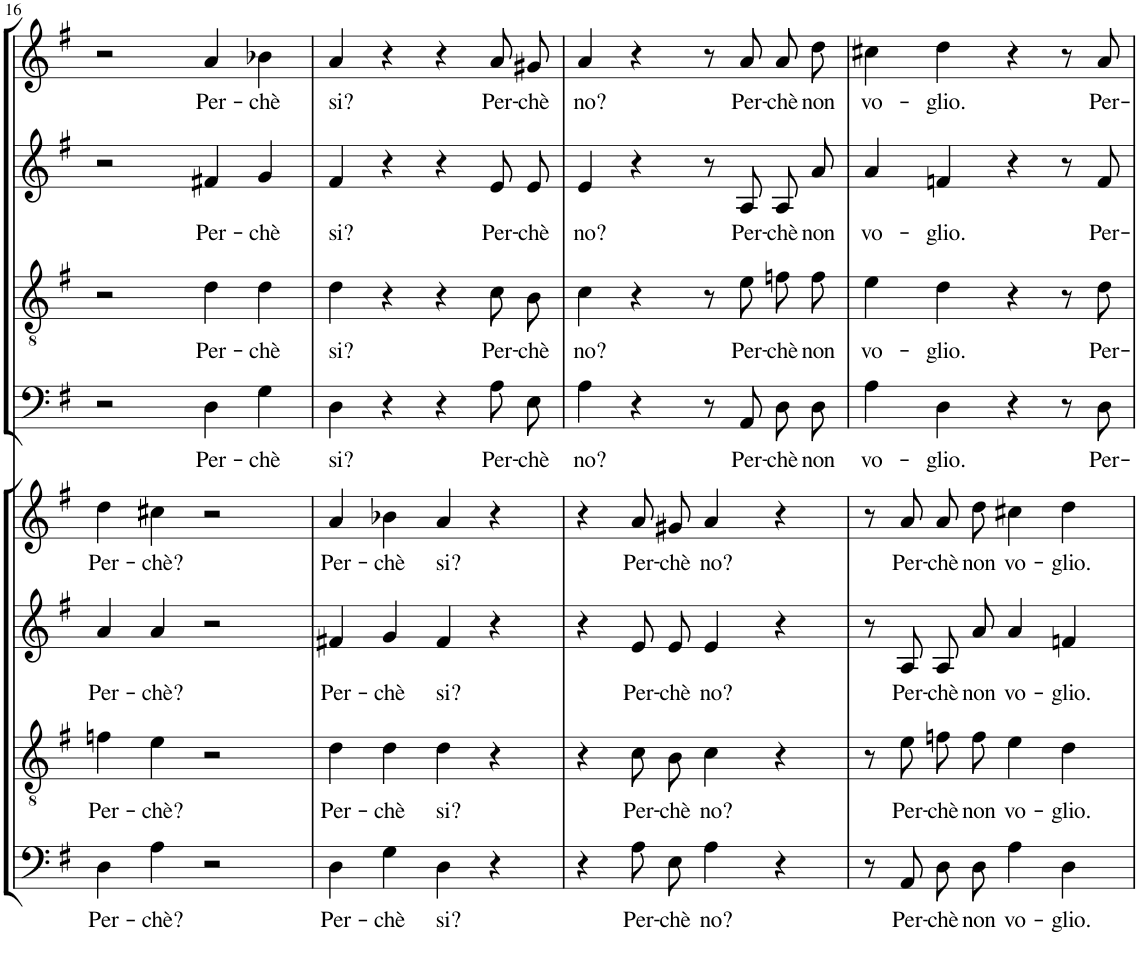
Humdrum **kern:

**kern	**text	**kern	**text	**kern	**text	**kern	**text	**kern	**text	**kern	**text	**kern	**text	**kern	**text
*part8	*part8	*part7	*part7	*part6	*part6	*part5	*part5	*part4	*part4	*part3	*part3	*part2	*part2	*part1	*part1
*staff8	*staff8	*staff7	*staff7	*staff6	*staff6	*staff5	*staff5	*staff4	*staff4	*staff3	*staff3	*staff2	*staff2	*staff1	*staff1
*I"B II	*	*I"T II	*	*I"C II	*	*I"S II	*	*I"B I	*	*I"T I	*	*I"C I	*	*I"S I	*
!!LO:PB:g=z
*clefF4	*	*clefGv2	*	*clefG2	*	*clefG2	*	*clefF4	*	*clefGv2	*	*clefG2	*	*clefG2	*
*	*	*	*	*	*	*Trd1c2	*	*	*	*	*	*	*	*Trd1c2	*
*k[f#]	*	*k[f#]	*	*k[f#]	*	*k[f#]	*	*k[f#]	*	*k[f#]	*	*k[f#]	*	*k[f#]	*
*G:	*	*G:	*	*G:	*	*G:	*	*G:	*	*G:	*	*G:	*	*G:	*
*M2/2	*	*M2/2	*	*M2/2	*	*M2/2	*	*M2/2	*	*M2/2	*	*M2/2	*	*M2/2	*
=16	=16	=16	=16	=16	=16	=16	=16	=16	=16	=16	=16	=16	=16	=16	=16
!	!LO:LY:b	!	!LO:LY:b	!	!LO:LY:b	!	!LO:LY:b	!	!	!	!	!	!	!	!
4D\	Per-	4fn\	Per-	4a/	Per-	4dd\	Per-	2r	.	2r	.	2r	.	2r	.
!	!LO:LY:b	!	!LO:LY:b	!	!LO:LY:b	!	!LO:LY:b	!	!	!	!	!	!	!	!
4A\	-chè?	4e\	-chè?	4a/	-chè?	4cc#X\	-chè?	.	.	.	.	.	.	.	.
!	!	!	!	!	!	!	!	!	!LO:LY:b	!	!LO:LY:b	!	!LO:LY:b	!	!LO:LY:b
2r	.	2r	.	2r	.	2r	.	4D\	Per-	4d\	Per-	4f#X/	Per-	4a/	Per-
!	!	!	!	!	!	!	!	!	!LO:LY:b	!	!LO:LY:b	!	!LO:LY:b	!	!LO:LY:b
.	.	.	.	.	.	.	.	4G\	-chè	4d\	-chè	4g/	-chè	4b-X\	-chè
=17	=17	=17	=17	=17	=17	=17	=17	=17	=17	=17	=17	=17	=17	=17	=17
!	!LO:LY:b	!	!LO:LY:b	!	!LO:LY:b	!	!LO:LY:b	!	!LO:LY:b	!	!LO:LY:b	!	!LO:LY:b	!	!LO:LY:b
4D\	Per-	4d\	Per-	4f#X/	Per-	4a/	Per-	4D\	si?	4d\	si?	4f#/	si?	4a/	si?
!	!LO:LY:b	!	!LO:LY:b	!	!LO:LY:b	!	!LO:LY:b	!	!	!	!	!	!	!	!
4G\	-chè	4d\	-chè	4g/	-chè	4b-X\	-chè	4r	.	4r	.	4r	.	4r	.
!	!LO:LY:b	!	!LO:LY:b	!	!LO:LY:b	!	!LO:LY:b	!	!	!	!	!	!	!	!
4D\	si?	4d\	si?	4f#/	si?	4a/	si?	4r	.	4r	.	4r	.	4r	.
!	!	!	!	!	!	!	!	!	!LO:LY:b	!	!LO:LY:b	!	!LO:LY:b	!	!LO:LY:b
4r	.	4r	.	4r	.	4r	.	8A\L	Per-	8c\L	Per-	8e/L	Per-	8a/L	Per-
!	!	!	!	!	!	!	!	!	!LO:LY:b	!	!LO:LY:b	!	!LO:LY:b	!	!LO:LY:b
.	.	.	.	.	.	.	.	8E\J	-chè	8B\J	-chè	8e/J	-chè	8g#X/J	-chè
=18	=18	=18	=18	=18	=18	=18	=18	=18	=18	=18	=18	=18	=18	=18	=18
!	!	!	!	!	!	!	!	!	!LO:LY:b	!	!LO:LY:b	!	!LO:LY:b	!	!LO:LY:b
4r	.	4r	.	4r	.	4r	.	4A\	no?	4c\	no?	4e/	no?	4a/	no?
!	!LO:LY:b	!	!LO:LY:b	!	!LO:LY:b	!	!LO:LY:b	!	!	!	!	!	!	!	!
8A\L	Per-	8c\L	Per-	8e/L	Per-	8a/L	Per-	4r	.	4r	.	4r	.	4r	.
!	!LO:LY:b	!	!LO:LY:b	!	!LO:LY:b	!	!LO:LY:b	!	!	!	!	!	!	!	!
8E\J	-chè	8B\J	-chè	8e/J	-chè	8g#X/J	-chè	.	.	.	.	.	.	.	.
!	!LO:LY:b	!	!LO:LY:b	!	!LO:LY:b	!	!LO:LY:b	!	!	!	!	!	!	!	!
4A\	no?	4c\	no?	4e/	no?	4a/	no?	8r	.	8r	.	8r	.	8r	.
!	!	!	!	!	!	!	!	!	!LO:LY:b	!	!LO:LY:b	!	!LO:LY:b	!	!LO:LY:b
.	.	.	.	.	.	.	.	8AA/L	Per-	8e\L	Per-	8A/L	Per-	8a\L	Per-
!	!	!	!	!	!	!	!	!	!LO:LY:b	!	!LO:LY:b	!	!LO:LY:b	!	!LO:LY:b
4r	.	4r	.	4r	.	4r	.	8D/	-chè	8fn\	-chè	8A/	-chè	8a\	-chè
!	!	!	!	!	!	!	!	!	!LO:LY:b	!	!LO:LY:b	!	!LO:LY:b	!	!LO:LY:b
.	.	.	.	.	.	.	.	8D/J	non	8f\J	non	8a/J	non	8dd\J	non
=19	=19	=19	=19	=19	=19	=19	=19	=19	=19	=19	=19	=19	=19	=19	=19
!	!	!	!	!	!	!	!	!	!LO:LY:b	!	!LO:LY:b	!	!LO:LY:b	!	!LO:LY:b
8r	.	8r	.	8r	.	8r	.	4A\	vo-	4e\	vo-	4a/	vo-	4cc#X\	vo-
!	!LO:LY:b	!	!LO:LY:b	!	!LO:LY:b	!	!LO:LY:b	!	!	!	!	!	!	!	!
8AA/L	Per-	8e\L	Per-	8A/L	Per-	8a\L	Per-	.	.	.	.	.	.	.	.
!	!LO:LY:b	!	!LO:LY:b	!	!LO:LY:b	!	!LO:LY:b	!	!LO:LY:b	!	!LO:LY:b	!	!LO:LY:b	!	!LO:LY:b
8D/	-chè	8fn\	-chè	8A/	-chè	8a\	-chè	4D\	-glio.	4d\	-glio.	4fn/	-glio.	4dd\	-glio.
!	!LO:LY:b	!	!LO:LY:b	!	!LO:LY:b	!	!LO:LY:b	!	!	!	!	!	!	!	!
8D/J	non	8f\J	non	8a/J	non	8dd\J	non	.	.	.	.	.	.	.	.
!	!LO:LY:b	!	!LO:LY:b	!	!LO:LY:b	!	!LO:LY:b	!	!	!	!	!	!	!	!
4A\	vo-	4e\	vo-	4a/	vo-	4cc#X\	vo-	4r	.	4r	.	4r	.	4r	.
!	!LO:LY:b	!	!LO:LY:b	!	!LO:LY:b	!	!LO:LY:b	!	!	!	!	!	!	!	!
4D\	-glio.	4d\	-glio.	4fn/	-glio.	4dd\	-glio.	8r	.	8r	.	8r	.	8r	.
!	!	!	!	!	!	!	!	!	!LO:LY:b	!	!LO:LY:b	!	!LO:LY:b	!	!LO:LY:b
.	.	.	.	.	.	.	.	8D\	Per-	8d\	Per-	8f/	Per-	8a/	Per-
=	=	=	=	=	=	=	=	=	=	=	=	=	=	=	=
*-	*-	*-	*-	*-	*-	*-	*-	*-	*-	*-	*-	*-	*-	*-	*-
